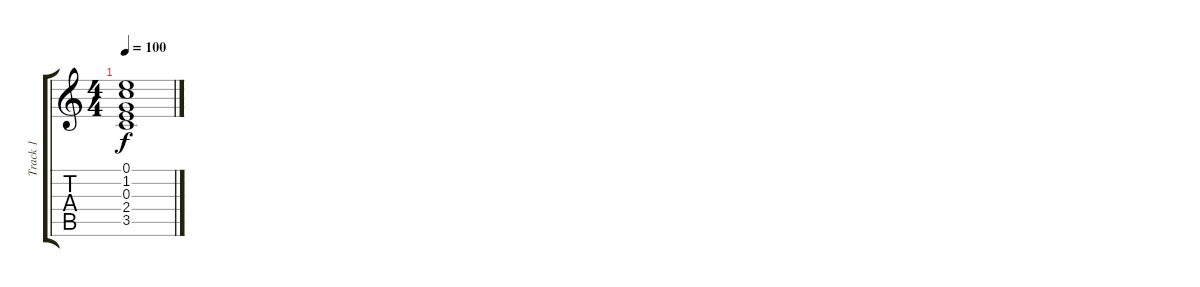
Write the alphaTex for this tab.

\track ("Track 1" "Track 1") {instrument electricguitarclean}
\staff {score tabs}
\tuning (E4 B3 G3 D3 A2 E2) {hide}
\ts (4 4)
\tempo 100
\clef g2
\ks c
(0.1 1.2 0.3 2.4 3.5).1{dy f}
